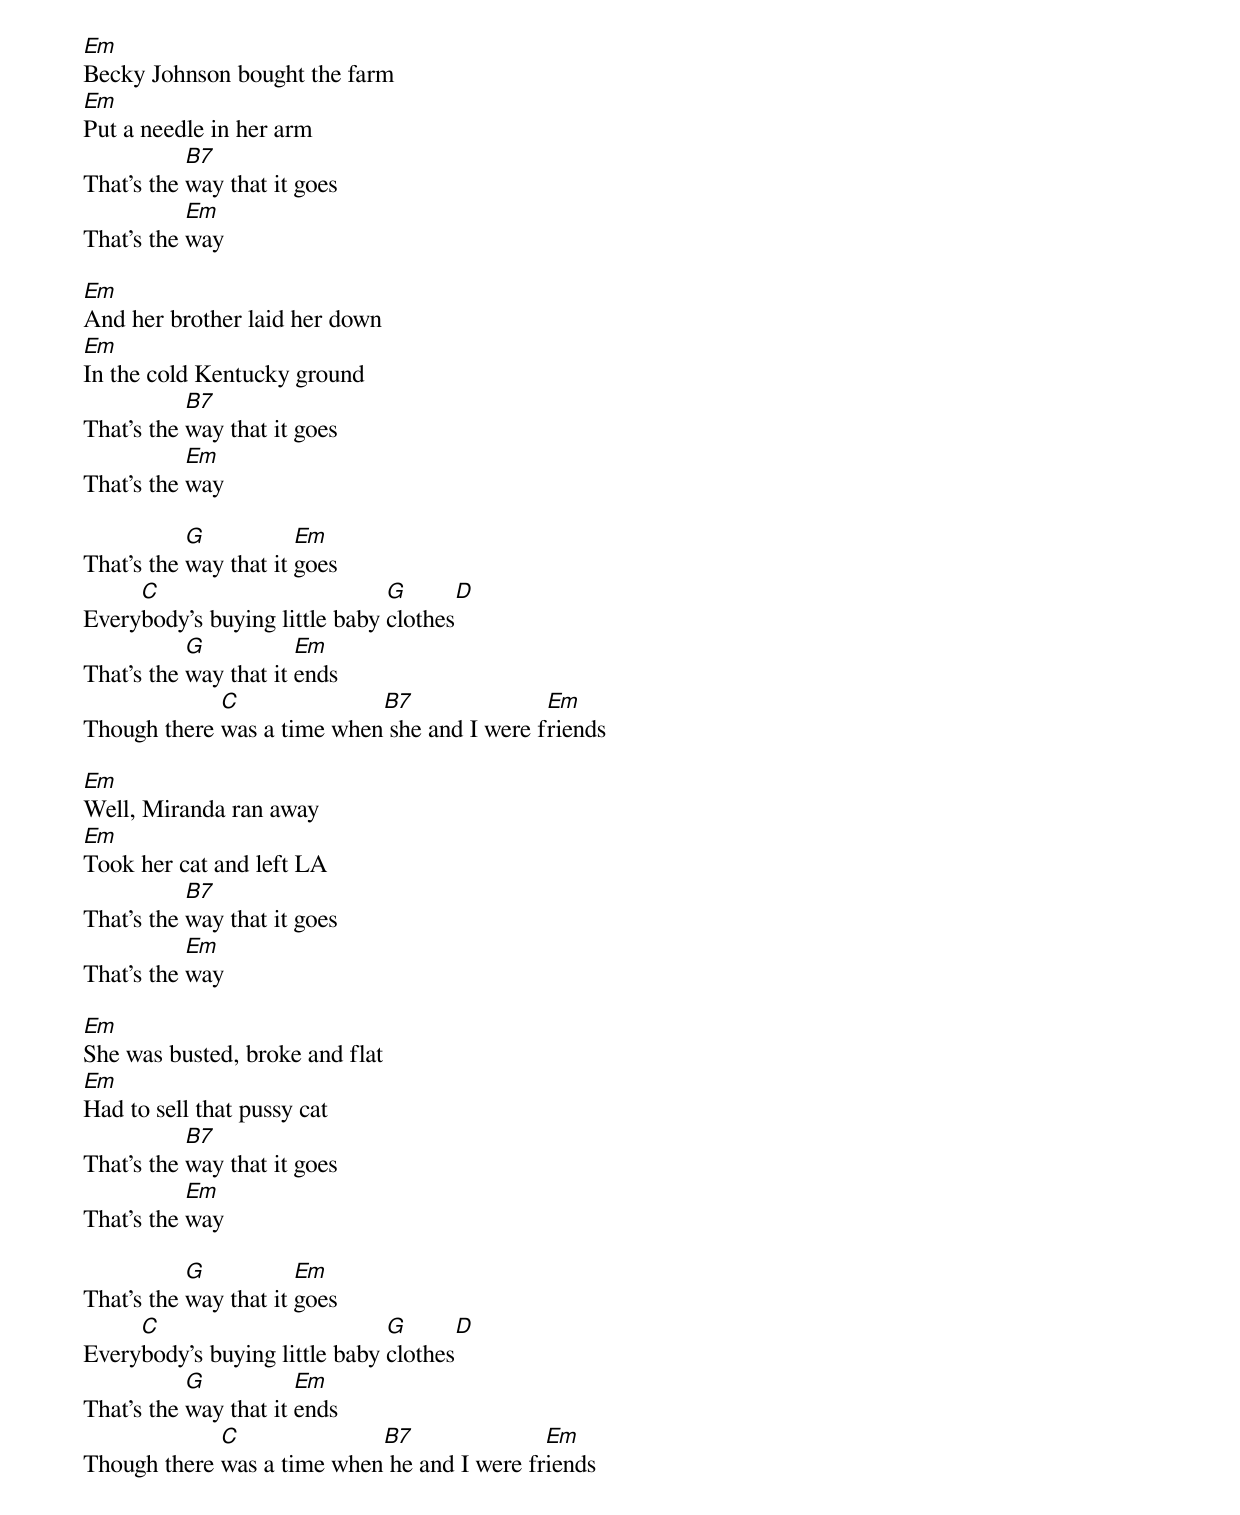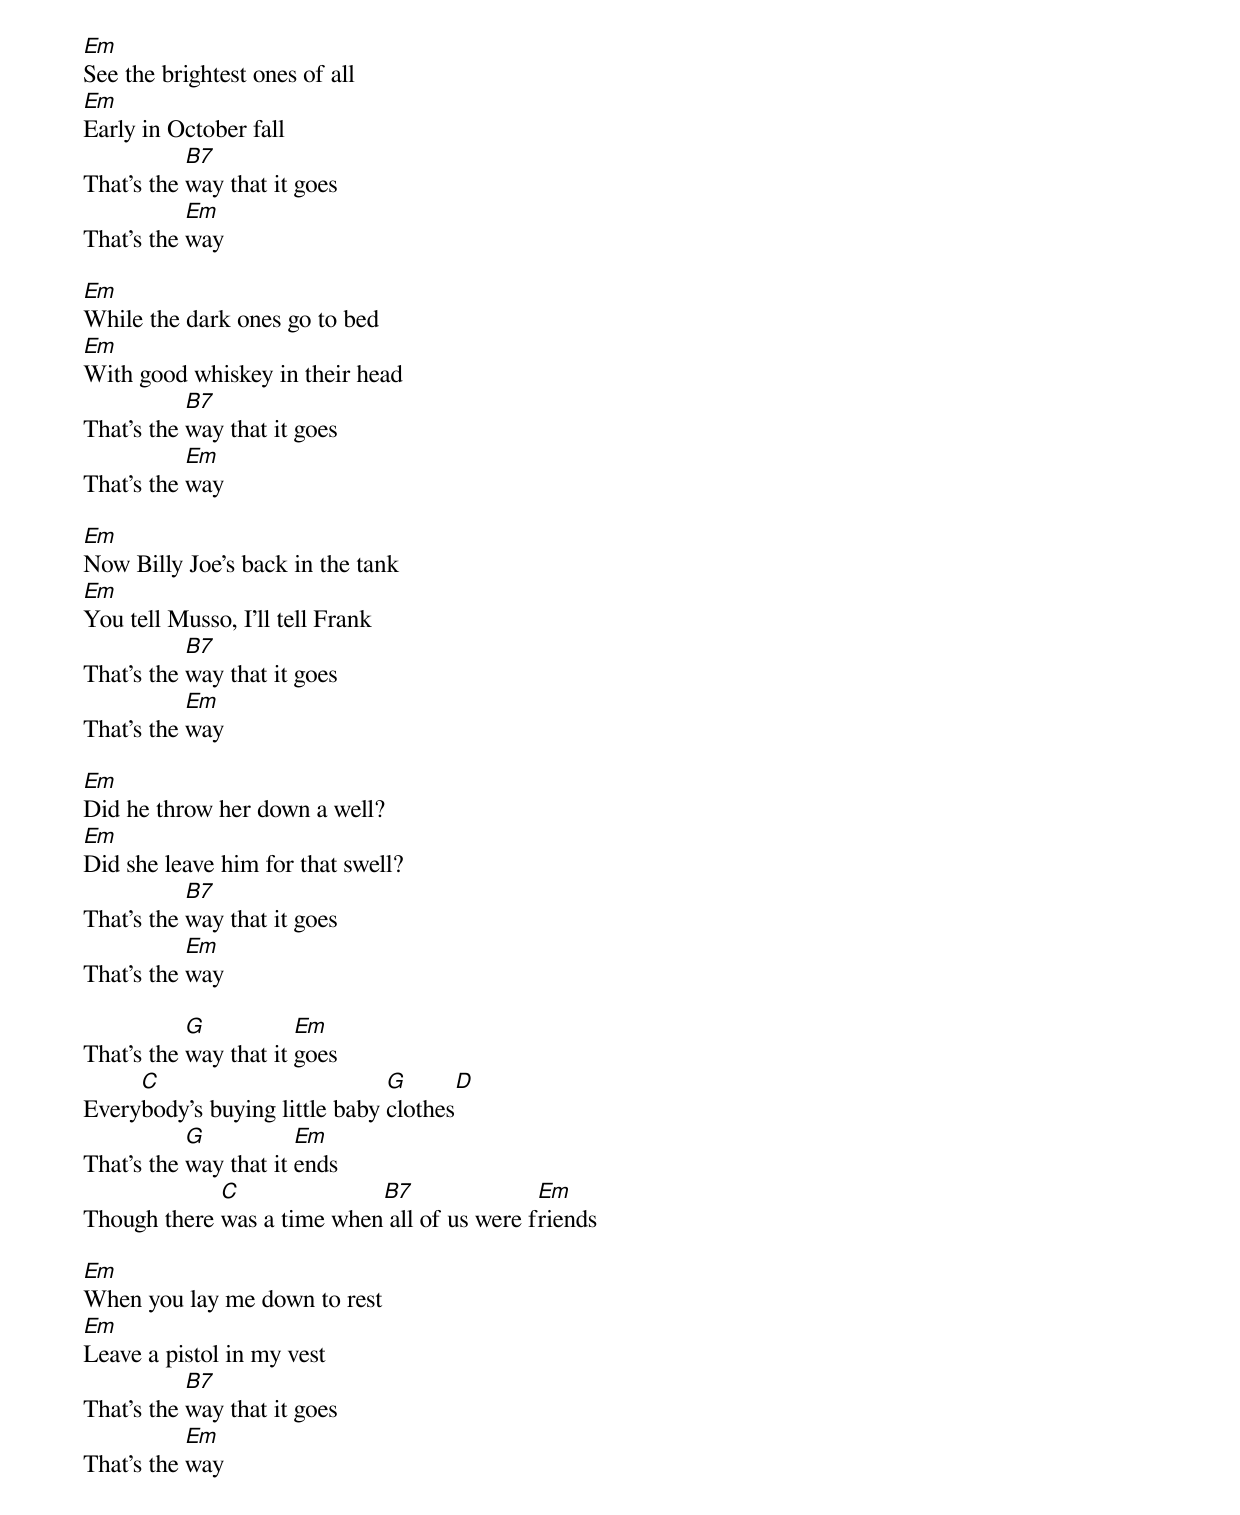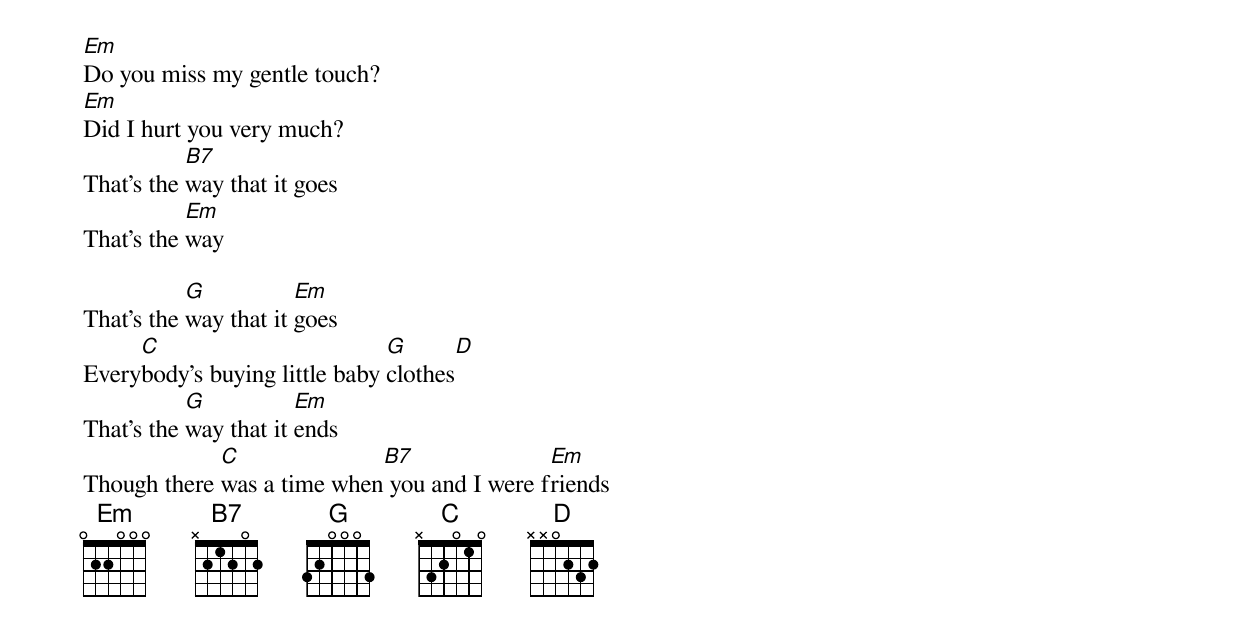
Em
Becky Johnson bought the farm
Em
Put a needle in her arm
           B7
That's the way that it goes
           Em
That's the way

Em
And her brother laid her down
Em
In the cold Kentucky ground
           B7
That's the way that it goes
           Em
That's the way

           G           Em
That's the way that it goes
     C                         G         D
Everybody's buying little baby clothes
           G           Em
That's the way that it ends
             C              B7               Em
Though there was a time when she and I were friends

Em
Well, Miranda ran away
Em
Took her cat and left LA
           B7
That's the way that it goes
           Em
That's the way

Em
She was busted, broke and flat
Em
Had to sell that pussy cat
           B7
That's the way that it goes
           Em
That's the way

           G           Em
That's the way that it goes
     C                         G         D
Everybody's buying little baby clothes
           G           Em
That's the way that it ends
             C              B7               Em
Though there was a time when he and I were friends

Em
See the brightest ones of all
Em
Early in October fall
           B7
That's the way that it goes
           Em
That's the way

Em
While the dark ones go to bed
Em
With good whiskey in their head
           B7
That's the way that it goes
           Em
That's the way

Em
Now Billy Joe's back in the tank
Em
You tell Musso, I'll tell Frank
           B7
That's the way that it goes
           Em
That's the way

Em
Did he throw her down a well?
Em
Did she leave him for that swell?
           B7
That's the way that it goes
           Em
That's the way

           G           Em
That's the way that it goes
     C                         G         D
Everybody's buying little baby clothes
           G           Em
That's the way that it ends
             C              B7               Em
Though there was a time when all of us were friends

Em
When you lay me down to rest
Em
Leave a pistol in my vest
           B7
That's the way that it goes
           Em
That's the way

Em
Do you miss my gentle touch?
Em
Did I hurt you very much?
           B7
That's the way that it goes
           Em
That's the way

           G           Em
That's the way that it goes
     C                         G         D
Everybody's buying little baby clothes
           G           Em
That's the way that it ends
             C              B7               Em
Though there was a time when you and I were friends
